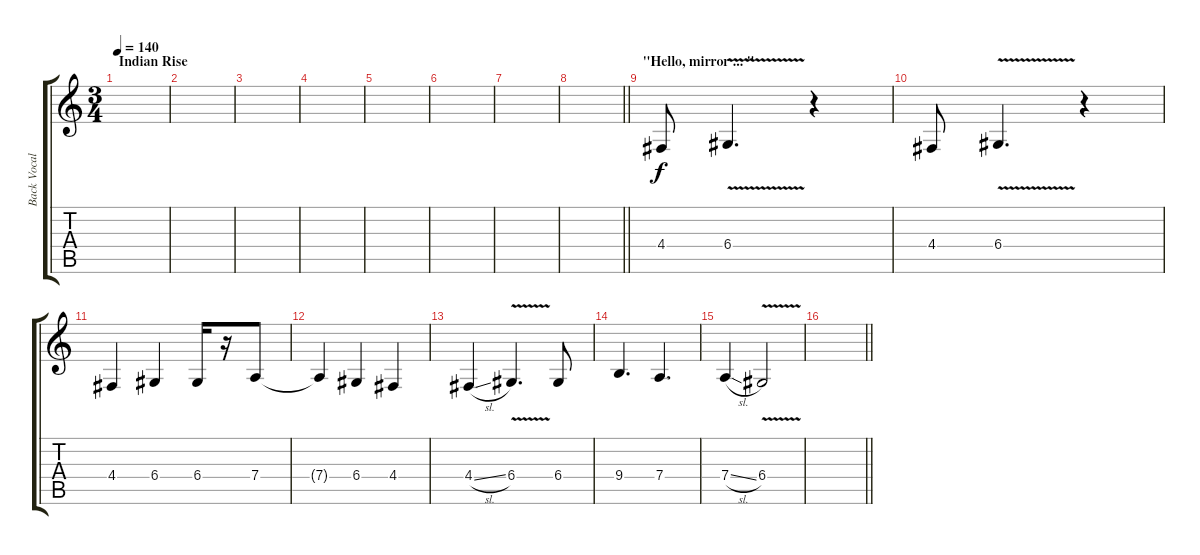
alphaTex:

\track ("Back Vocals" "Back Vocal") {instrument drawbarorgan}
\staff {score tabs}
\tuning (E4 B3 G3 D3 A2 E2) {hide}
\ts (3 4)
\section ("" "Indian Rise")
\tempo 140
\clef g2
\ks c
|
|
|
|
|
|
|
\barLineRight lightlight
|
\section ("" "\"Hello, mirror ... \"")
4.4.8{instrument bassoon} 6.4{v}.4{d} r.4 |
4.4.8 6.4{v}.4{d} r.4 |
4.4.4 6.4.4 6.4.16 r.16 7.4.8 |
7.4{t}.4 6.4.4 4.4.4 |
4.4{sl}.4 6.4{v}.4{d} 6.4.8 |
9.4.4{d} 7.4.4{d} |
7.4{sl}.4 6.4{v}.2 |
\barLineRight lightlight
